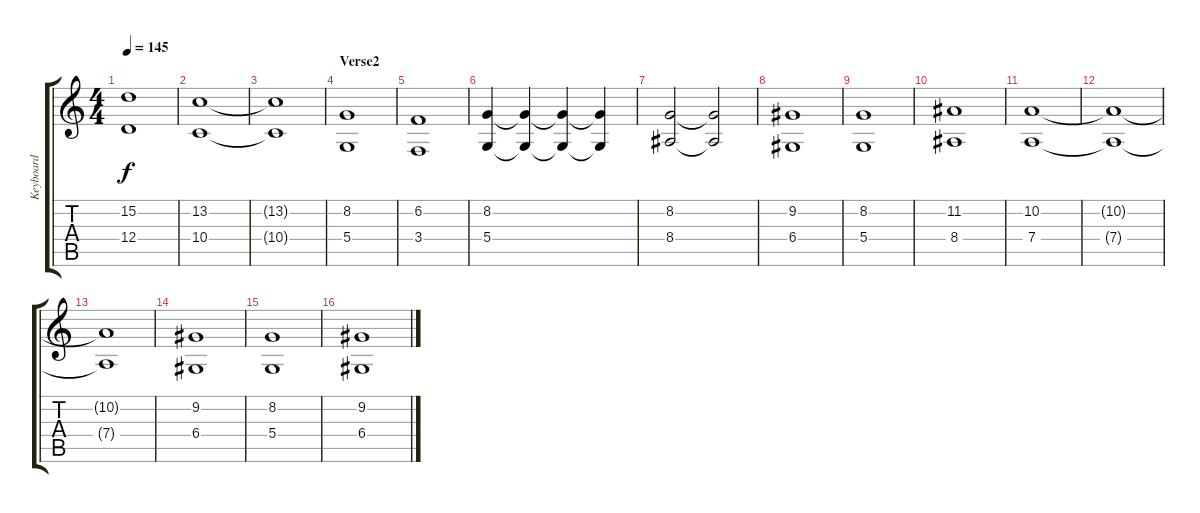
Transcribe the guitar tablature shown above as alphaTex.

\track ("Keyboard" "Keyboard") {instrument stringensemble2}
\staff {score tabs}
\tuning (E4 B3 G3 D3 A2 E2) {hide}
\ts (4 4)
\tempo 145
\clef g2
\ks c
(15.2{t} 12.4{t}).1{dy f} |
(13.2 10.4).1 |
(13.2{t} 10.4{t}).1 |
\section ("" "Verse2")
(8.2 5.4).1 |
(6.2 3.4).1 |
(8.2 5.4).4 (8.2{t} 5.4{t}).4 (8.2{t} 5.4{t}).4 (8.2{t} 5.4{t}).4 |
(8.2 8.4).2 (8.2{t} 8.4{t}).2 |
(9.2 6.4).1 |
(8.2 5.4).1 |
(11.2 8.4).1 |
(10.2 7.4).1 |
(10.2{t} 7.4{t}).1 |
(10.2{t} 7.4{t}).1 |
(9.2 6.4).1 |
(8.2 5.4).1 |
(9.2 6.4).1
